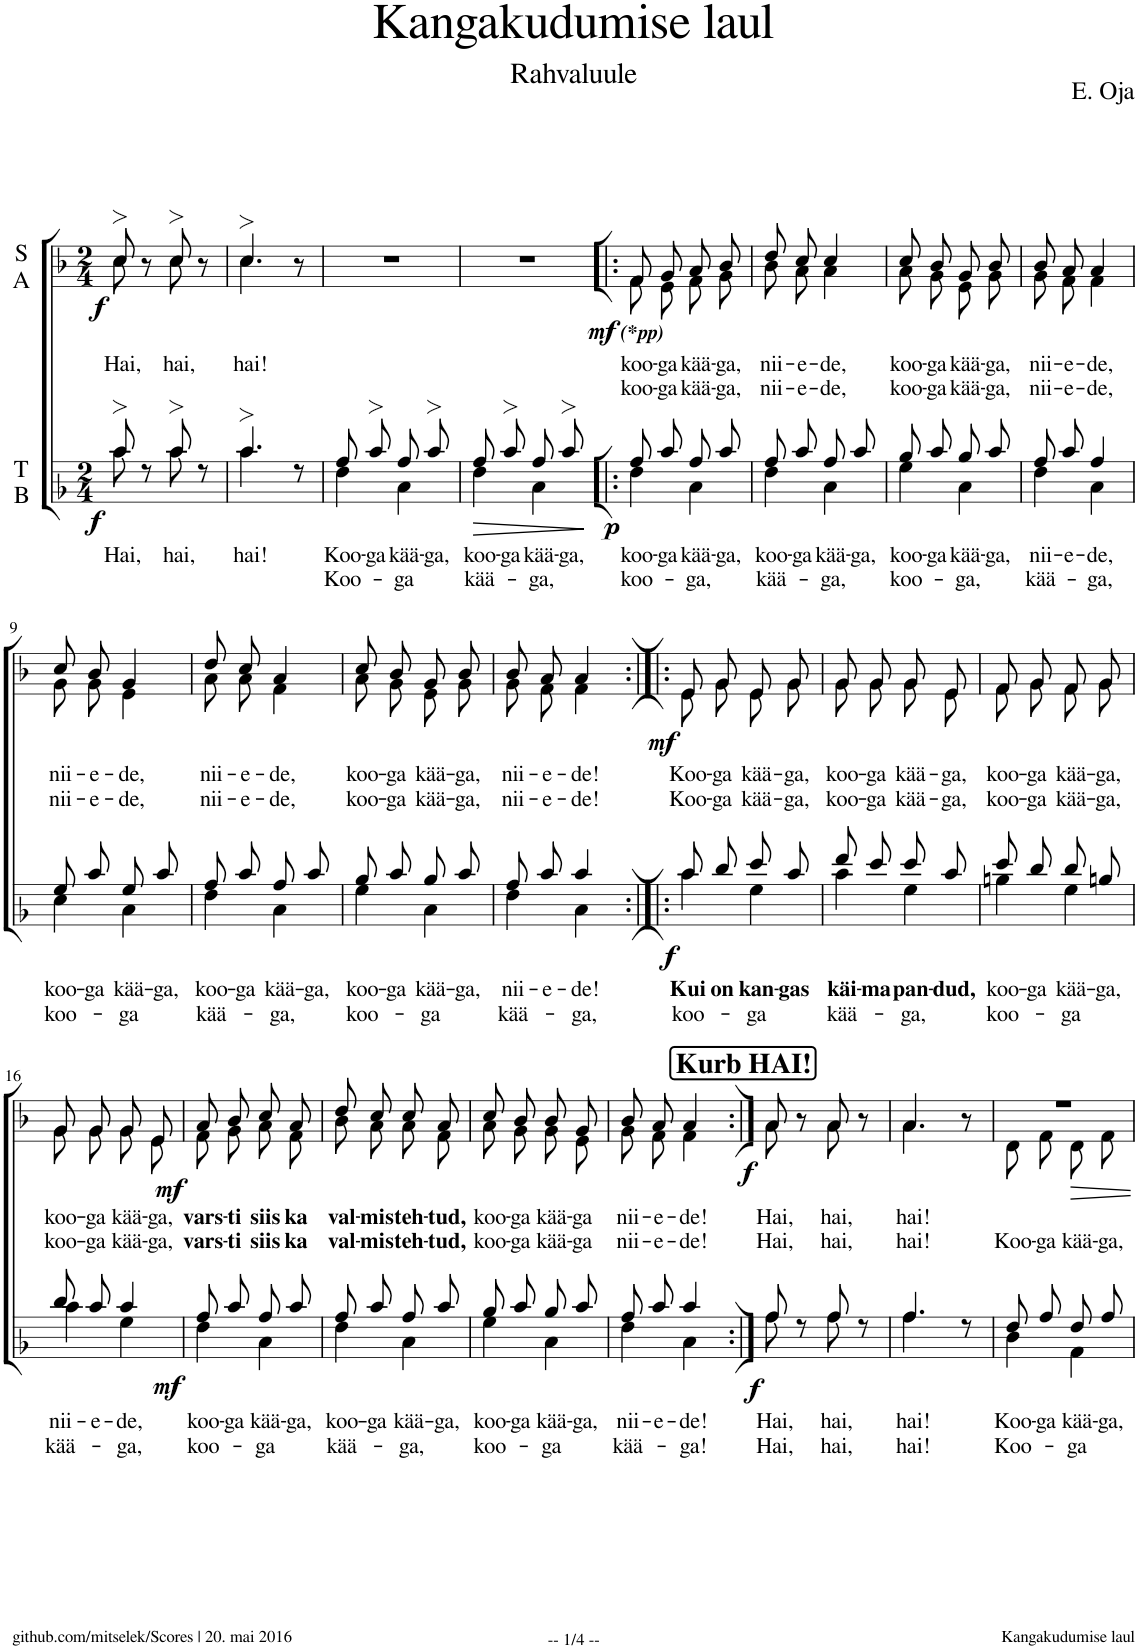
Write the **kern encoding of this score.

**kern	**text	**text	**dynam	**kern	**text	**text	**dynam
*part2	*part2	*part2	*part2	*part1	*part1	*part1	*part1
*staff2	*staff2	*staff2	*staff2	*staff1	*staff1	*staff1	*staff1
*I"T B	*	*	*	*I"S A	*	*	*
*k[b-]	*	*	*	*k[b-]	*	*	*
*M2/4	*	*	*	*M2/4	*	*	*
=1	=1	=1	=1	=1	=1	=1	=1
*^	*	*	*	*	*	*	*
!	!	!LO:LY:b	!	!LO:DY:b	!	!LO:LY:b	!	!LO:DY:b
*	*^	*	*	*	*^	*	*	*
2ryy	8c/	8c>\	Hai,	.	f	8cc>/	8cc\	Hai,	.	f
.	8r	8ryy	.	.	.	8r	8ryy	.	.	.
!	!	!	!LO:LY:b	!	!	!	!	!LO:LY:b	!	!
.	8c/	8c>\	hai,	.	.	8cc>/	8cc\	hai,	.	.
.	8r	8ryy	.	.	.	8r	8ryy	.	.	.
=2	=2	=2	=2	=2	=2	=2	=2	=2	=2	=2
!	!	!	!LO:LY:b	!	!	!	!	!LO:LY:b	!	!
2ryy	4.c/	4.c>\	hai!	.	.	4.cc>/	4.cc\	hai!	.	.
.	8r	8ryy	.	.	.	8r	8ryy	.	.	.
=3	=3	=3	=3	=3	=3	=3	=3	=3	=3	=3
!	!	!	!LO:LY:b	!	!	!	!	!	!	!
!	!	!	!	!LO:LY:b	!	!	!	!	!	!
*	*	*	*	*	*	*v	*v	*	*	*
2ryy	8A/L	4F\	.	Koo-	.	2r	.	.	.
!	!	!	!LO:LY:b	!	!	!	!	!	!
.	8c>/J	.	-ga	.	.	.	.	.	.
!	!	!	!LO:LY:b	!	!	!	!	!	!
!	!	!	!	!LO:LY:b	!	!	!	!	!
.	8A/L	4C\	.	-ga	.	.	.	.	.
!	!	!	!LO:LY:b	!	!	!	!	!	!
.	8c>/J	.	-ga,	.	.	.	.	.	.
=4	=4	=4	=4	=4	=4	=4	=4	=4	=4
!	!	!	!LO:LY:b	!	!LO:HP:b	!	!	!	!
!	!	!	!	!LO:LY:b	!	!	!	!	!
2ryy	8A/L	4F\	.	kää-	>	2r	.	.	.
!	!	!	!LO:LY:b	!	!	!	!	!	!
.	8c>/J	.	-ga	.	.	.	.	.	.
!	!	!	!LO:LY:b	!	!	!	!	!	!
!	!	!	!	!LO:LY:b	!	!	!	!	!
.	8A/L	4C\	.	-ga,	.	.	.	.	.
!	!	!	!LO:LY:b	!	!	!	!	!	!
.	8c>/J	.	-ga,	.	.	.	.	.	.
*v	*v	*v	*	*	*	*	*	*	*
.	.	.	]	.	.	.	.
=5!|:	=5!|:	=5!|:	=5!|:	=5!|:	=5!|:	=5!|:	=5!|:
*^	*	*	*	*	*	*	*
!	!	!LO:LY:b	!	!	!	!	!	!
*	*^	*	*	*	*	*	*	*
!	!	!	!	!LO:LY:b	!	!	!LO:LY:b	!	!
*	*	*	*	*	*	*^	*	*	*
!	!	!	!	!	!LO:DY:b	!	!	!	!LO:LY:b	!LO:DY:b
!	!	!	!	!	!	!	!	!	!	!LO:DY:n=1:b
2ryy	8A/L	4F\	.	koo-	p	8f/L	8f\L	.	koo-	mf other-dynamics
!	!	!	!LO:LY:b	!	!	!	!	!LO:LY:b	!	!
!	!	!	!	!	!	!	!	!	!LO:LY:b	!
.	8c/J	.	-ga	.	.	8g/J	8e\J	.	-ga	.
!	!	!	!LO:LY:b	!	!	!	!	!	!	!
!	!	!	!	!LO:LY:b	!	!	!	!LO:LY:b	!	!
!	!	!	!	!	!	!	!	!	!LO:LY:b	!
.	8A/L	4C\	.	-ga,	.	8a/L	8f\L	.	kää-	.
!	!	!	!LO:LY:b	!	!	!	!	!LO:LY:b	!	!
!	!	!	!	!	!	!	!	!	!LO:LY:b	!
.	8c/J	.	-ga,	.	.	8b-/J	8g\J	.	-ga,	.
=6	=6	=6	=6	=6	=6	=6	=6	=6	=6	=6
!	!	!	!LO:LY:b	!	!	!	!	!	!	!
!	!	!	!	!LO:LY:b	!	!	!	!LO:LY:b	!	!
!	!	!	!	!	!	!	!	!	!LO:LY:b	!
2ryy	8A/L	4F\	.	kää-	.	8dd/L	8b-\L	.	nii-	.
!	!	!	!LO:LY:b	!	!	!	!	!LO:LY:b	!	!
!	!	!	!	!	!	!	!	!	!LO:LY:b	!
.	8c/J	.	-ga	.	.	8cc/J	8a\J	.	-e-	.
!	!	!	!LO:LY:b	!	!	!	!	!	!	!
!	!	!	!	!LO:LY:b	!	!	!	!LO:LY:b	!	!
!	!	!	!	!	!	!	!	!	!LO:LY:b	!
.	8A/L	4C\	.	-ga,	.	4cc/	4a\	.	-de,	.
!	!	!	!LO:LY:b	!	!	!	!	!	!	!
.	8c/J	.	-ga,	.	.	.	.	.	.	.
=7	=7	=7	=7	=7	=7	=7	=7	=7	=7	=7
!	!	!	!LO:LY:b	!	!	!	!	!	!	!
!	!	!	!	!LO:LY:b	!	!	!	!LO:LY:b	!	!
!	!	!	!	!	!	!	!	!	!LO:LY:b	!
2ryy	8B-/L	4G\	.	koo-	.	8cc/L	8a\L	.	koo-	.
!	!	!	!LO:LY:b	!	!	!	!	!LO:LY:b	!	!
!	!	!	!	!	!	!	!	!	!LO:LY:b	!
.	8c/J	.	-ga	.	.	8b-/J	8g\J	.	-ga	.
!	!	!	!LO:LY:b	!	!	!	!	!	!	!
!	!	!	!	!LO:LY:b	!	!	!	!LO:LY:b	!	!
!	!	!	!	!	!	!	!	!	!LO:LY:b	!
.	8B-/L	4C\	.	-ga,	.	8g/L	8e\L	.	kää-	.
!	!	!	!LO:LY:b	!	!	!	!	!LO:LY:b	!	!
!	!	!	!	!	!	!	!	!	!LO:LY:b	!
.	8c/J	.	-ga,	.	.	8b-/J	8g\J	.	-ga,	.
=8	=8	=8	=8	=8	=8	=8	=8	=8	=8	=8
!	!	!	!LO:LY:b	!	!	!	!	!	!	!
!	!	!	!	!LO:LY:b	!	!	!	!LO:LY:b	!	!
!	!	!	!	!	!	!	!	!	!LO:LY:b	!
2ryy	8A/L	4F\	.	kää-	.	8b-/L	8g\L	.	nii-	.
!	!	!	!LO:LY:b	!	!	!	!	!LO:LY:b	!	!
!	!	!	!	!	!	!	!	!	!LO:LY:b	!
.	8c/J	.	-e-	.	.	8a/J	8f\J	.	-e-	.
!	!	!	!LO:LY:b	!	!	!	!	!	!	!
!	!	!	!	!LO:LY:b	!	!	!	!LO:LY:b	!	!
!	!	!	!	!	!	!	!	!	!LO:LY:b	!
.	4A/	4C\	.	-ga,	.	4a/	4f\	.	-de,	.
!!LO:LB:g=z	!!
=9	=9	=9	=9	=9	=9	=9	=9	=9	=9	=9
!	!	!	!LO:LY:b	!	!	!	!	!	!	!
!	!	!	!	!LO:LY:b	!	!	!	!LO:LY:b	!	!
!	!	!	!	!	!	!	!	!	!LO:LY:b	!
2ryy	8G/L	4E\	.	koo-	.	8cc/L	8g\L	.	nii-	.
!	!	!	!LO:LY:b	!	!	!	!	!LO:LY:b	!	!
!	!	!	!	!	!	!	!	!	!LO:LY:b	!
.	8c/J	.	-ga	.	.	8b-/J	8g\J	.	-e-	.
!	!	!	!LO:LY:b	!	!	!	!	!	!	!
!	!	!	!	!LO:LY:b	!	!	!	!LO:LY:b	!	!
!	!	!	!	!	!	!	!	!	!LO:LY:b	!
.	8G/L	4C\	.	-ga	.	4g/	4e\	.	-de,	.
!	!	!	!LO:LY:b	!	!	!	!	!	!	!
.	8c/J	.	-ga,	.	.	.	.	.	.	.
=10	=10	=10	=10	=10	=10	=10	=10	=10	=10	=10
!	!	!	!LO:LY:b	!	!	!	!	!	!	!
!	!	!	!	!LO:LY:b	!	!	!	!LO:LY:b	!	!
!	!	!	!	!	!	!	!	!	!LO:LY:b	!
2ryy	8A/L	4F\	.	kää-	.	8dd/L	8a\L	.	nii-	.
!	!	!	!LO:LY:b	!	!	!	!	!LO:LY:b	!	!
!	!	!	!	!	!	!	!	!	!LO:LY:b	!
.	8c/J	.	-ga	.	.	8cc/J	8a\J	.	-e-	.
!	!	!	!LO:LY:b	!	!	!	!	!	!	!
!	!	!	!	!LO:LY:b	!	!	!	!LO:LY:b	!	!
!	!	!	!	!	!	!	!	!	!LO:LY:b	!
.	8A/L	4C\	.	-ga,	.	4a/	4f\	.	-de,	.
!	!	!	!LO:LY:b	!	!	!	!	!	!	!
.	8c/J	.	-ga,	.	.	.	.	.	.	.
=11	=11	=11	=11	=11	=11	=11	=11	=11	=11	=11
!	!	!	!LO:LY:b	!	!	!	!	!	!	!
!	!	!	!	!LO:LY:b	!	!	!	!LO:LY:b	!	!
!	!	!	!	!	!	!	!	!	!LO:LY:b	!
2ryy	8B-/L	4G\	.	koo-	.	8cc/L	8a\L	.	koo-	.
!	!	!	!LO:LY:b	!	!	!	!	!LO:LY:b	!	!
!	!	!	!	!	!	!	!	!	!LO:LY:b	!
.	8c/J	.	-ga	.	.	8b-/J	8g\J	.	-ga	.
!	!	!	!LO:LY:b	!	!	!	!	!	!	!
!	!	!	!	!LO:LY:b	!	!	!	!LO:LY:b	!	!
!	!	!	!	!	!	!	!	!	!LO:LY:b	!
.	8B-/L	4C\	.	-ga	.	8g/L	8e\L	.	kää-	.
!	!	!	!LO:LY:b	!	!	!	!	!LO:LY:b	!	!
!	!	!	!	!	!	!	!	!	!LO:LY:b	!
.	8c/J	.	-ga,	.	.	8b-/J	8g\J	.	-ga,	.
=12	=12	=12	=12	=12	=12	=12	=12	=12	=12	=12
!	!	!	!LO:LY:b	!	!	!	!	!	!	!
!	!	!	!	!LO:LY:b	!	!	!	!LO:LY:b	!	!
!	!	!	!	!	!	!	!	!	!LO:LY:b	!
2ryy	8A/L	4F\	.	kää-	.	8b-/L	8g\L	.	nii-	.
!	!	!	!LO:LY:b	!	!	!	!	!LO:LY:b	!	!
!	!	!	!	!	!	!	!	!	!LO:LY:b	!
.	8c/J	.	-e-	.	.	8a/J	8f\J	.	-e-	.
!	!	!	!LO:LY:b	!	!	!	!	!	!	!
!	!	!	!	!LO:LY:b	!	!	!	!LO:LY:b	!	!
!	!	!	!	!	!	!	!	!	!LO:LY:b	!
.	4c/	4C\	.	-ga,	.	4a/	4f\	.	-de!	.
=13:|!|:	=13:|!|:	=13:|!|:	=13:|!|:	=13:|!|:	=13:|!|:	=13:|!|:	=13:|!|:	=13:|!|:	=13:|!|:	=13:|!|:
!	!	!	!LO:LY:b	!	!	!	!	!	!	!
!	!	!	!	!LO:LY:b	!	!	!	!LO:LY:b	!	!
!	!	!	!	!	!LO:DY:b	!	!	!	!LO:LY:b	!LO:DY:b
2ryy	8c/L	4c\	.	koo-	f	8e/L	8e\L	.	Koo-	mf
!	!	!	!LO:LY:b	!	!	!	!	!LO:LY:b	!	!
!	!	!	!	!	!	!	!	!	!LO:LY:b	!
.	8d/J	.	on	.	.	8g/J	8g\J	.	-ga	.
!	!	!	!LO:LY:b	!	!	!	!	!	!	!
!	!	!	!	!LO:LY:b	!	!	!	!LO:LY:b	!	!
!	!	!	!	!	!	!	!	!	!LO:LY:b	!
.	8e/L	4G\	.	-ga	.	8e/L	8e\L	.	kää-	.
!	!	!	!LO:LY:b	!	!	!	!	!LO:LY:b	!	!
!	!	!	!	!	!	!	!	!	!LO:LY:b	!
.	8c/J	.	-gas	.	.	8g/J	8g\J	.	-ga,	.
=14	=14	=14	=14	=14	=14	=14	=14	=14	=14	=14
!	!	!	!LO:LY:b	!	!	!	!	!	!	!
!	!	!	!	!LO:LY:b	!	!	!	!LO:LY:b	!	!
!	!	!	!	!	!	!	!	!	!LO:LY:b	!
2ryy	8f/L	4c\	.	kää-	.	8g/L	8g\L	.	koo-	.
!	!	!	!LO:LY:b	!	!	!	!	!LO:LY:b	!	!
!	!	!	!	!	!	!	!	!	!LO:LY:b	!
.	8e/J	.	-ma	.	.	8g/J	8g\J	.	-ga	.
!	!	!	!LO:LY:b	!	!	!	!	!	!	!
!	!	!	!	!LO:LY:b	!	!	!	!LO:LY:b	!	!
!	!	!	!	!	!	!	!	!	!LO:LY:b	!
.	8e/L	4G\	.	-ga,	.	8g/L	8g\L	.	kää-	.
!	!	!	!LO:LY:b	!	!	!	!	!LO:LY:b	!	!
!	!	!	!	!	!	!	!	!	!LO:LY:b	!
.	8c/J	.	-dud,	.	.	8e/J	8e\J	.	-ga,	.
=15	=15	=15	=15	=15	=15	=15	=15	=15	=15	=15
!	!	!	!LO:LY:b	!	!	!	!	!	!	!
!	!	!	!	!LO:LY:b	!	!	!	!LO:LY:b	!	!
!	!	!	!	!	!	!	!	!	!LO:LY:b	!
2ryy	8e/L	4Bn\	.	koo-	.	8f/L	8f\L	.	koo-	.
!	!	!	!LO:LY:b	!	!	!	!	!LO:LY:b	!	!
!	!	!	!	!	!	!	!	!	!LO:LY:b	!
.	8d/J	.	-ga	.	.	8g/J	8g\J	.	-ga	.
!	!	!	!LO:LY:b	!	!	!	!	!	!	!
!	!	!	!	!LO:LY:b	!	!	!	!LO:LY:b	!	!
!	!	!	!	!	!	!	!	!	!LO:LY:b	!
.	8d/L	4G\	.	-ga	.	8f/L	8f\L	.	kää-	.
!	!	!	!LO:LY:b	!	!	!	!	!LO:LY:b	!	!
!	!	!	!	!	!	!	!	!	!LO:LY:b	!
.	8Bn/J	.	-ga,	.	.	8g/J	8g\J	.	-ga,	.
!!LO:LB:g=z	!!
=16	=16	=16	=16	=16	=16	=16	=16	=16	=16	=16
!	!	!	!LO:LY:b	!	!	!	!	!	!	!
!	!	!	!	!LO:LY:b	!	!	!	!LO:LY:b	!	!
!	!	!	!	!	!	!	!	!	!LO:LY:b	!
2ryy	8d/L	4c\	.	kää-	.	8g/L	8g\L	.	koo-	.
!	!	!	!LO:LY:b	!	!	!	!	!LO:LY:b	!	!
!	!	!	!	!	!	!	!	!	!LO:LY:b	!
.	8c/J	.	-e-	.	.	8g/J	8g\J	.	-ga	.
!	!	!	!LO:LY:b	!	!	!	!	!	!	!
!	!	!	!	!LO:LY:b	!	!	!	!LO:LY:b	!	!
!	!	!	!	!	!	!	!	!	!LO:LY:b	!
.	4c/	4G\	.	-ga,	.	8g/L	8g\L	.	kää-	.
!	!	!	!	!	!	!	!	!LO:LY:b	!	!
!	!	!	!	!	!	!	!	!	!LO:LY:b	!
.	.	.	.	.	.	8e/J	8e\J	.	-ga,	.
=17	=17	=17	=17	=17	=17	=17	=17	=17	=17	=17
!	!	!	!LO:LY:b	!	!	!	!	!	!	!
!	!	!	!	!LO:LY:b	!	!	!	!LO:LY:b	!	!
!	!	!	!	!	!LO:DY:b	!	!	!	!LO:LY:b	!LO:DY:b
2ryy	8A/L	4F\	.	koo-	mf	8a/L	8f\L	.	vars-	mf
!	!	!	!LO:LY:b	!	!	!	!	!LO:LY:b	!	!
!	!	!	!	!	!	!	!	!	!LO:LY:b	!
.	8c/J	.	-ga	.	.	8b-/J	8g\J	.	-ti	.
!	!	!	!LO:LY:b	!	!	!	!	!	!	!
!	!	!	!	!LO:LY:b	!	!	!	!LO:LY:b	!	!
!	!	!	!	!	!	!	!	!	!LO:LY:b	!
.	8A/L	4C\	.	-ga	.	8cc/L	8a\L	.	siis	.
!	!	!	!LO:LY:b	!	!	!	!	!LO:LY:b	!	!
!	!	!	!	!	!	!	!	!	!LO:LY:b	!
.	8c/J	.	-ga,	.	.	8a/J	8f\J	.	ka	.
=18	=18	=18	=18	=18	=18	=18	=18	=18	=18	=18
!	!	!	!LO:LY:b	!	!	!	!	!	!	!
!	!	!	!	!LO:LY:b	!	!	!	!LO:LY:b	!	!
!	!	!	!	!	!	!	!	!	!LO:LY:b	!
2ryy	8A/L	4F\	.	kää-	.	8dd/L	8b-\L	.	val-	.
!	!	!	!LO:LY:b	!	!	!	!	!LO:LY:b	!	!
!	!	!	!	!	!	!	!	!	!LO:LY:b	!
.	8c/J	.	-ga	.	.	8cc/J	8a\J	.	-mis	.
!	!	!	!LO:LY:b	!	!	!	!	!	!	!
!	!	!	!	!LO:LY:b	!	!	!	!LO:LY:b	!	!
!	!	!	!	!	!	!	!	!	!LO:LY:b	!
.	8A/L	4C\	.	-ga,	.	8cc/L	8a\L	.	teh-	.
!	!	!	!LO:LY:b	!	!	!	!	!LO:LY:b	!	!
!	!	!	!	!	!	!	!	!	!LO:LY:b	!
.	8c/J	.	-ga,	.	.	8a/J	8f\J	.	-tud,	.
=19	=19	=19	=19	=19	=19	=19	=19	=19	=19	=19
!	!	!	!LO:LY:b	!	!	!	!	!	!	!
!	!	!	!	!LO:LY:b	!	!	!	!LO:LY:b	!	!
!	!	!	!	!	!	!	!	!	!LO:LY:b	!
2ryy	8B-/L	4G\	.	koo-	.	8cc/L	8a\L	.	koo-	.
!	!	!	!LO:LY:b	!	!	!	!	!LO:LY:b	!	!
!	!	!	!	!	!	!	!	!	!LO:LY:b	!
.	8c/J	.	-ga	.	.	8b-/J	8g\J	.	-ga	.
!	!	!	!LO:LY:b	!	!	!	!	!	!	!
!	!	!	!	!LO:LY:b	!	!	!	!LO:LY:b	!	!
!	!	!	!	!	!	!	!	!	!LO:LY:b	!
.	8B-/L	4C\	.	-ga	.	8b-/L	8g\L	.	kää-	.
!	!	!	!LO:LY:b	!	!	!	!	!LO:LY:b	!	!
!	!	!	!	!	!	!	!	!	!LO:LY:b	!
.	8c/J	.	-ga,	.	.	8g/J	8e\J	.	-ga	.
=20	=20	=20	=20	=20	=20	=20	=20	=20	=20	=20
!	!	!	!LO:LY:b	!	!	!	!	!	!	!
!	!	!	!	!LO:LY:b	!	!	!	!LO:LY:b	!	!
!	!	!	!	!	!	!	!	!	!LO:LY:b	!
2ryy	8A/L	4F\	.	kää-	.	8b-/L	8g\L	.	nii-	.
!	!	!	!LO:LY:b	!	!	!	!	!LO:LY:b	!	!
!	!	!	!	!	!	!	!	!	!LO:LY:b	!
.	8c/J	.	-e-	.	.	8a/J	8f\J	.	-e-	.
!	!	!	!LO:LY:b	!	!	!	!	!	!	!
!	!	!	!	!LO:LY:b	!	!	!	!LO:LY:b	!	!
!	!	!	!	!	!	!	!	!	!LO:LY:b	!
.	4c/	4C\	.	-ga!	.	4a/	4f\	.	-de!	.
!!LO:REH:place=s1:a:B:cj:fs=14:t=Kurb HAI!	!!
=21:|!	=21:|!	=21:|!	=21:|!	=21:|!	=21:|!	=21:|!	=21:|!	=21:|!	=21:|!	=21:|!
!	!	!	!LO:LY:b	!	!	!	!	!	!	!
!	!	!	!	!LO:LY:b	!	!	!	!LO:LY:b	!	!
!	!	!	!	!	!LO:DY:b	!	!	!	!LO:LY:b	!LO:DY:b
2ryy	8A/	8A\	.	Hai,	f	8a/	8a\	.	Hai,	f
.	8r	8ryy	.	.	.	8r	8ryy	.	.	.
!	!	!	!LO:LY:b	!	!	!	!	!	!	!
!	!	!	!	!LO:LY:b	!	!	!	!LO:LY:b	!	!
!	!	!	!	!	!	!	!	!	!LO:LY:b	!
.	8A/	8A\	.	hai,	.	8a/	8a\	.	hai,	.
.	8r	8ryy	.	.	.	8r	8ryy	.	.	.
=22	=22	=22	=22	=22	=22	=22	=22	=22	=22	=22
!	!	!	!LO:LY:b	!	!	!	!	!	!	!
!	!	!	!	!LO:LY:b	!	!	!	!LO:LY:b	!	!
!	!	!	!	!	!	!	!	!	!LO:LY:b	!
2ryy	4.A/	4.A\	.	hai!	.	4.a/	4.a\	.	hai!	.
.	8r	8ryy	.	.	.	8r	8ryy	.	.	.
=23	=23	=23	=23	=23	=23	=23	=23	=23	=23	=23
!	!	!	!LO:LY:b	!	!	!	!	!	!	!
!	!	!	!	!LO:LY:b	!	!	!	!	!LO:LY:b	!
2ryy	8F/L	4D\	.	Koo-	.	2r	8d\L	.	Koo-	.
!	!	!	!LO:LY:b	!	!	!	!	!	!LO:LY:b	!
.	8A/J	.	-ga	.	.	.	8f\J	.	-ga	.
!	!	!	!LO:LY:b	!	!	!	!	!	!	!
!	!	!	!	!LO:LY:b	!	!	!	!	!LO:LY:b	!
.	8F/L	4AA\	.	-ga	.	.	8d\L	.	kää-	.
!	!	!	!LO:LY:b	!	!	!	!	!	!LO:LY:b	!
.	8A/J	.	-ga,	.	.	.	8f\J	.	-ga,	.
*v	*v	*v	*	*	*	*	*	*	*	*
*	*	*	*	*v	*v	*	*	*
=	=	=	=	=	=	=	=
*-	*-	*-	*-	*-	*-	*-	*-
